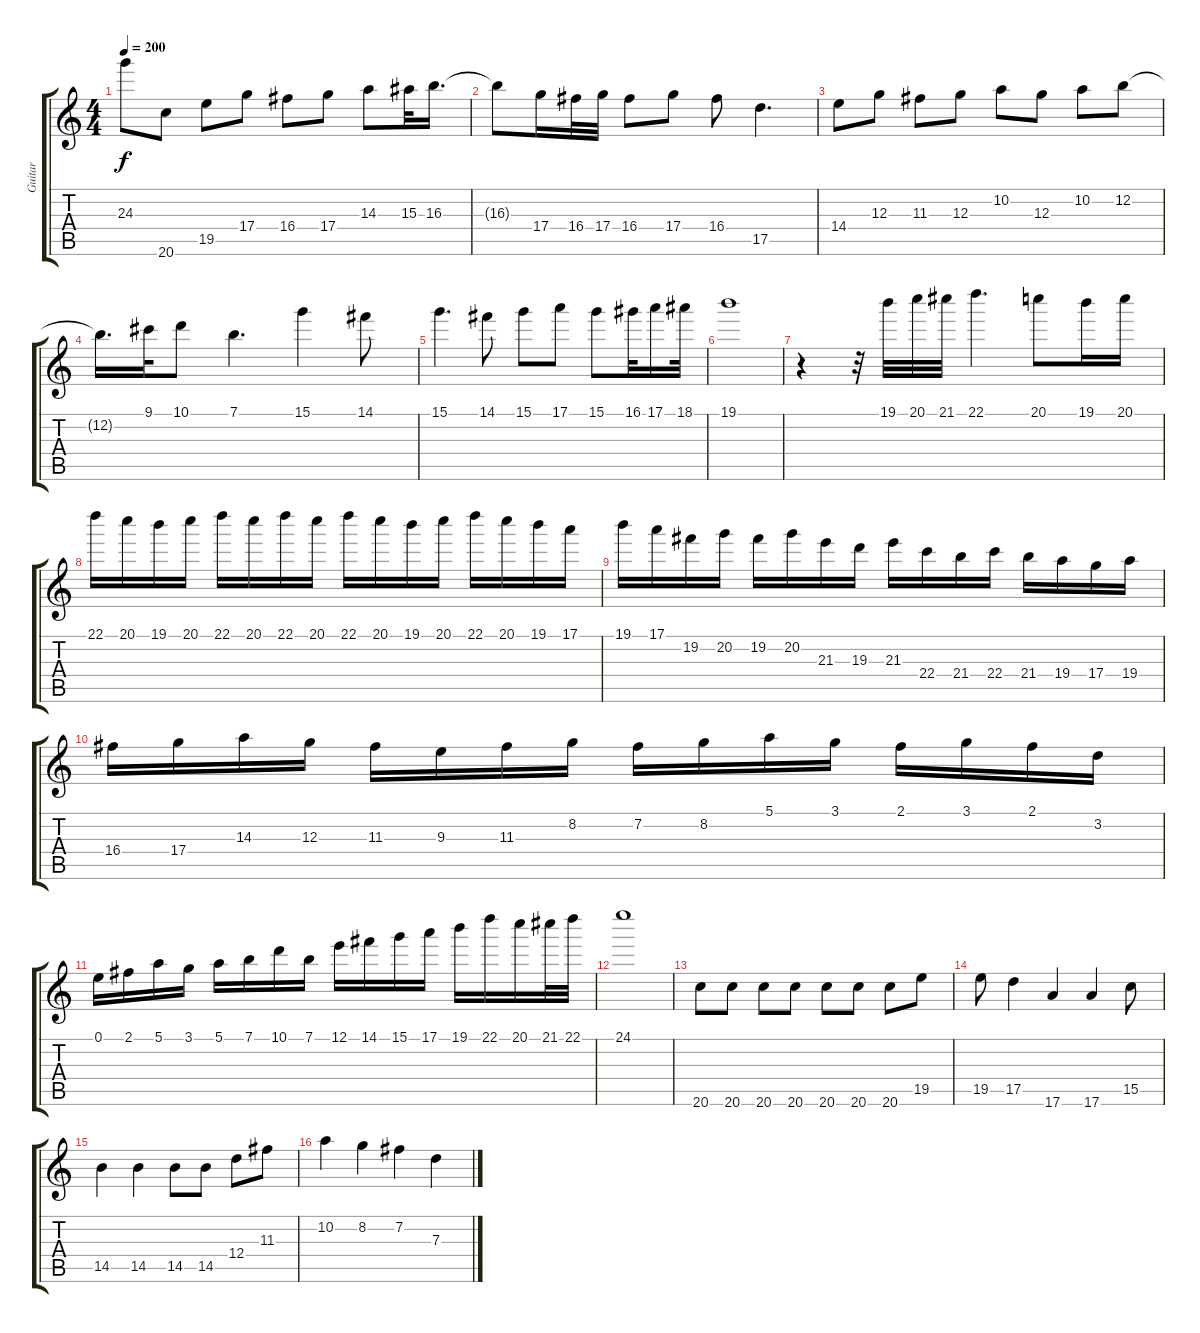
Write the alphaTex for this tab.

\track ("Guitar" "Guitar") {solo instrument electricguitarclean}
\staff {score tabs}
\tuning (E4 B3 G3 D3 A2 E2) {hide}
\ts (4 4)
\tempo 200
\clef g2
\ks c
24.3{t}.8{dy f} 20.6.8 19.5.8 17.4.8 16.4.8 17.4.8 14.3.8 15.3.32 16.3.16{d} |
16.3{t}.8 17.4.16 16.4.32 17.4.32 16.4.8 17.4.8 16.4.8 17.5.4{d} |
14.4.8 12.3.8 11.3.8 12.3.8 10.2.8 12.3.8 10.2.8 12.2.8 |
12.2{t}.16{d} 9.1.32 10.1.8 7.1.4{d} 15.1.4 14.1.8 |
15.1.4{d} 14.1.8 15.1.8 17.1.8 15.1.8 16.1.32 17.1.16 18.1.32 |
19.1.1 |
r.4 r.32 19.1.32 20.1.32 21.1.32 22.1.4{d} 20.1.8 19.1.16 20.1.16 |
22.1.16 20.1.16 19.1.16 20.1.16 22.1.16 20.1.16 22.1.16 20.1.16 22.1.16 20.1.16 19.1.16 20.1.16 22.1.16 20.1.16 19.1.16 17.1.16 |
19.1.16 17.1.16 19.2.16 20.2.16 19.2.16 20.2.16 21.3.16 19.3.16 21.3.16 22.4.16 21.4.16 22.4.16 21.4.16 19.4.16 17.4.16 19.4.16 |
16.4.16 17.4.16 14.3.16 12.3.16 11.3.16 9.3.16 11.3.16 8.2.16 7.2.16 8.2.16 5.1.16 3.1.16 2.1.16 3.1.16 2.1.16 3.2.16 |
0.1.16 2.1.16 5.1.16 3.1.16 5.1.16 7.1.16 10.1.16 7.1.16 12.1.16 14.1.16 15.1.16 17.1.16 19.1.16 22.1.16 20.1.16 21.1.32 22.1.32 |
24.1.1 |
20.6.8 20.6.8 20.6.8 20.6.8 20.6.8 20.6.8 20.6.8 19.5.8 |
19.5.8 17.5.4 17.6.4 17.6.4 15.5.8 |
14.5.4 14.5.4 14.5.8 14.5.8 12.4.8 11.3.8 |
10.2.4 8.2.4 7.2.4 7.3.4
